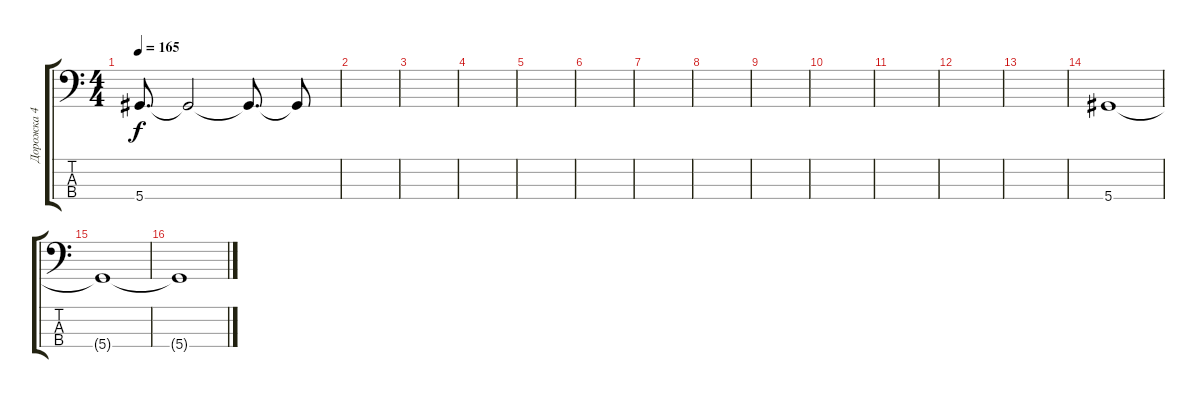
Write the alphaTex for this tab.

\track ("Дорожка 4" "Дорожка 4") {instrument electricbassfinger}
\staff {score tabs}
\tuning (Gb2 Db2 Ab1 Eb1) {hide}
\ts (4 4)
\tempo 165
\clef f4
\ks c
5.4{t}.8{d dy f} 5.4{t}.2 5.4{t}.8{d} 5.4{t}.8 |
|
|
|
|
|
|
|
|
|
|
|
|
5.4.1 |
5.4{t}.1 |
5.4{t}.1
